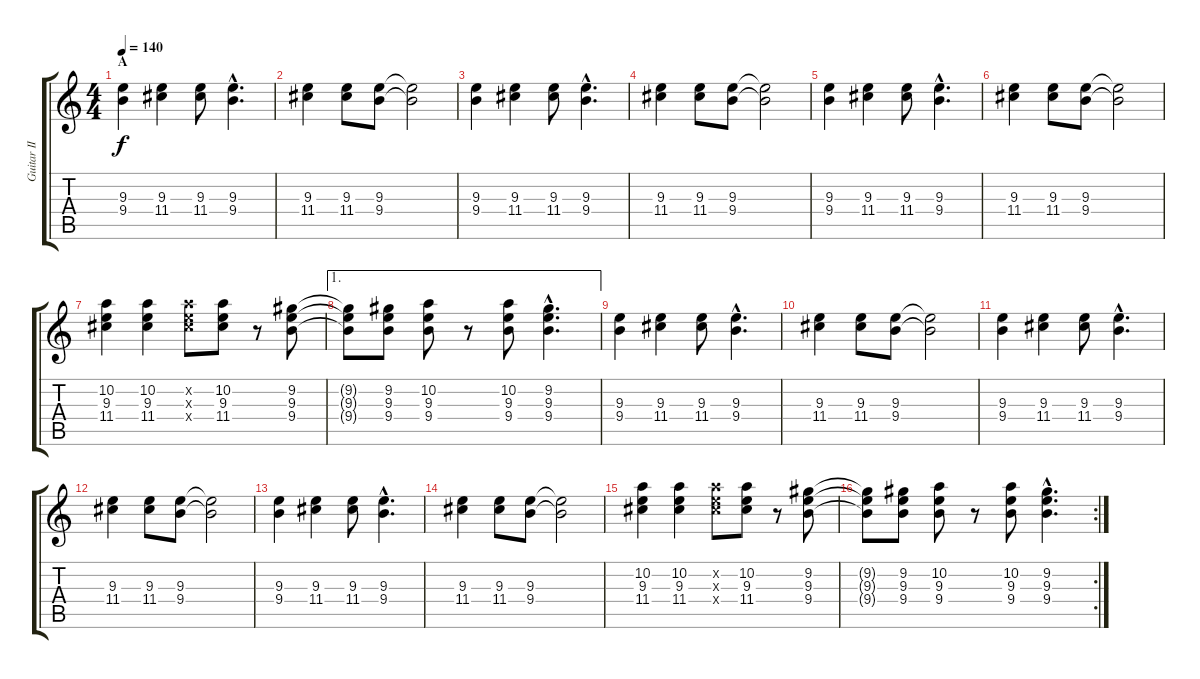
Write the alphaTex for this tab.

\track ("Guitar II" "Guitar II") {instrument distortionguitar}
\staff {score tabs}
\tuning (E4 B3 G3 D3 A2 E2) {hide}
\ts (4 4)
\section ("" "A")
\tempo 140
\clef g2
\ks c
(9.3 9.4).4{dy f} (9.3 11.4).4 (9.3 11.4).8 (9.3{hac} 9.4{hac}).4{d} |
(9.3 11.4).4 (9.3 11.4).8 (9.3 9.4).8 (9.3{t} 9.4{t}).2 |
(9.3 9.4).4 (9.3 11.4).4 (9.3 11.4).8 (9.3{hac} 9.4{hac}).4{d} |
(9.3 11.4).4 (9.3 11.4).8 (9.3 9.4).8 (9.3{t} 9.4{t}).2 |
(9.3 9.4).4 (9.3 11.4).4 (9.3 11.4).8 (9.3{hac} 9.4{hac}).4{d} |
(9.3 11.4).4 (9.3 11.4).8 (9.3 9.4).8 (9.3{t} 9.4{t}).2 |
(10.2 9.3 11.4).4 (10.2 9.3 11.4).4 (10.2{x} 9.3{x} 11.4{x}).8 (10.2 9.3 11.4).8 r.8 (9.2 9.3 9.4).8 |
\ae 1
(9.2{t} 9.3{t} 9.4{t}).8 (9.2 9.3 9.4).8 (10.2 9.3 9.4).8 r.8 (10.2 9.3 9.4).8 (9.2{hac} 9.3{hac} 9.4{hac}).4{d} |
(9.3 9.4).4 (9.3 11.4).4 (9.3 11.4).8 (9.3{hac} 9.4{hac}).4{d} |
(9.3 11.4).4 (9.3 11.4).8 (9.3 9.4).8 (9.3{t} 9.4{t}).2 |
(9.3 9.4).4 (9.3 11.4).4 (9.3 11.4).8 (9.3{hac} 9.4{hac}).4{d} |
(9.3 11.4).4 (9.3 11.4).8 (9.3 9.4).8 (9.3{t} 9.4{t}).2 |
(9.3 9.4).4 (9.3 11.4).4 (9.3 11.4).8 (9.3{hac} 9.4{hac}).4{d} |
(9.3 11.4).4 (9.3 11.4).8 (9.3 9.4).8 (9.3{t} 9.4{t}).2 |
(10.2 9.3 11.4).4 (10.2 9.3 11.4).4 (10.2{x} 9.3{x} 11.4{x}).8 (10.2 9.3 11.4).8 r.8 (9.2 9.3 9.4).8 |
\rc 2
(9.2{t} 9.3{t} 9.4{t}).8 (9.2 9.3 9.4).8 (10.2 9.3 9.4).8 r.8 (10.2 9.3 9.4).8 (9.2{hac} 9.3{hac} 9.4{hac}).4{d}
